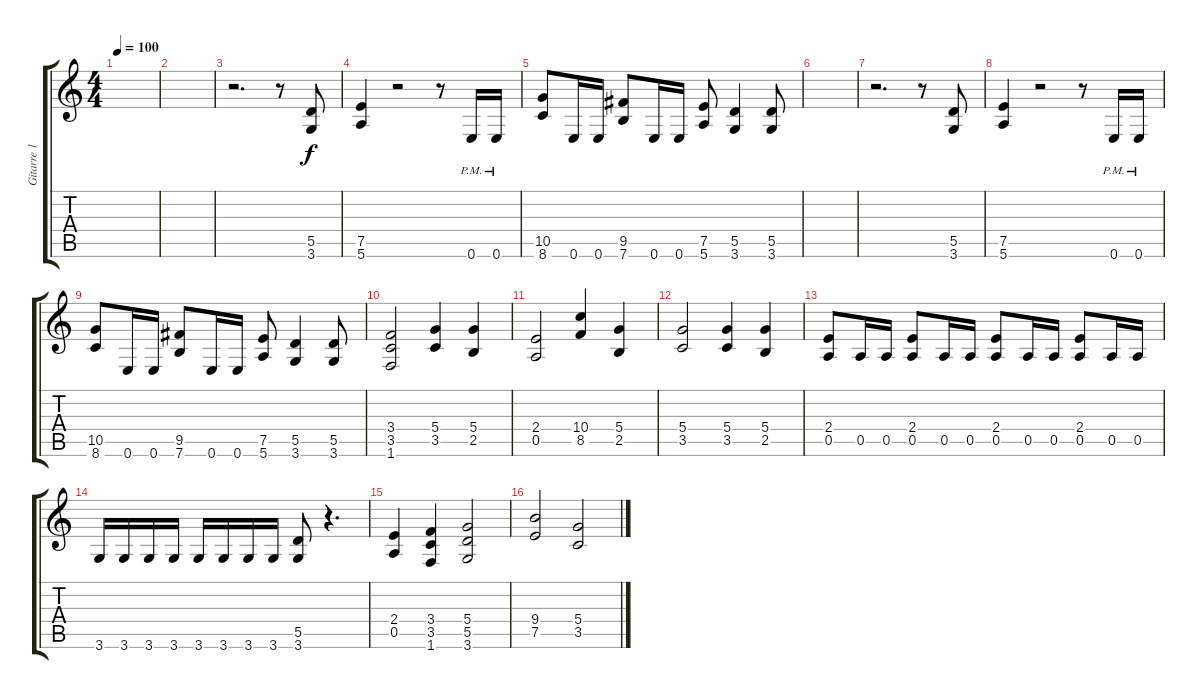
\track ("Gitarre 1" "Gitarre 1") {instrument distortionguitar}
\staff {score tabs}
\tuning (E4 B3 G3 D3 A2 E2) {hide}
\ts (4 4)
\tempo 100
\clef g2
\ks c
|
|
r.2{d} r.8 (5.5 3.6).8 |
(7.5 5.6).4 r.2 r.8 0.6{pm}.16 0.6{pm}.16 |
(10.5 8.6).8 0.6.16 0.6.16 (9.5 7.6).8 0.6.16 0.6.16 (7.5 5.6).8 (5.5 3.6).4 (5.5 3.6).8 |
|
r.2{d} r.8 (5.5 3.6).8 |
(7.5 5.6).4 r.2 r.8 0.6{pm}.16 0.6{pm}.16 |
(10.5 8.6).8 0.6.16 0.6.16 (9.5 7.6).8 0.6.16 0.6.16 (7.5 5.6).8 (5.5 3.6).4 (5.5 3.6).8 |
(3.4 3.5 1.6).2 (5.4 3.5).4 (5.4 2.5).4 |
(2.4 0.5).2 (10.4 8.5).4 (5.4 2.5).4 |
(5.4 3.5).2 (5.4 3.5).4 (5.4 2.5).4 |
(2.4 0.5).8 0.5.16 0.5.16 (2.4 0.5).8 0.5.16 0.5.16 (2.4 0.5).8 0.5.16 0.5.16 (2.4 0.5).8 0.5.16 0.5.16 |
3.6.16 3.6.16 3.6.16 3.6.16 3.6.16 3.6.16 3.6.16 3.6.16 (5.5 3.6).8 r.4{d} |
(2.4 0.5).4 (3.4 3.5 1.6).4 (5.4 5.5 3.6).2 |
(9.4 7.5).2 (5.4 3.5).2
